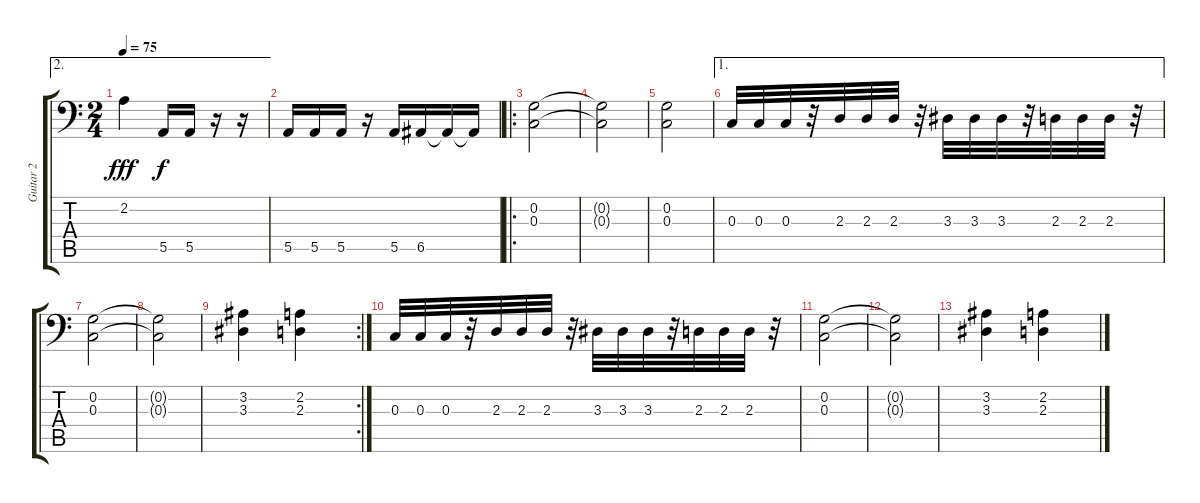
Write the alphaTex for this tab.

\track ("Guitar 2" "Guitar 2") {instrument overdrivenguitar}
\staff {score tabs}
\tuning (C3 G2 C2 A1 E1 B0) {hide}
\ae 2
\ts (2 4)
\tempo 75
\clef f4
\ks c
2.2.4{dy fff} 5.5.16{dy f} 5.5.16 r.16 r.16 |
5.5.16 5.5.16 5.5.16 r.16 5.5.16 6.5.16 6.5{t}.16 6.5{t}.16 |
\ro
(0.2 0.3).2{volume 8} |
(0.2{t} 0.3{t}).2 |
(0.2 0.3).2 |
\ae 1
0.3.32 0.3.32 0.3.32 r.32 2.3.32 2.3.32 2.3.32 r.32 3.3.32 3.3.32 3.3.32 r.32 2.3.32 2.3.32 2.3.32 r.32 |
(0.2 0.3).2 |
(0.2{t} 0.3{t}).2 |
\rc 2
(3.2 3.3).4 (2.2 2.3).4 |
0.3.32 0.3.32 0.3.32 r.32 2.3.32 2.3.32 2.3.32 r.32 3.3.32 3.3.32 3.3.32 r.32 2.3.32 2.3.32 2.3.32 r.32 |
(0.2 0.3).2 |
(0.2{t} 0.3{t}).2 |
(3.2 3.3).4 (2.2 2.3).4
